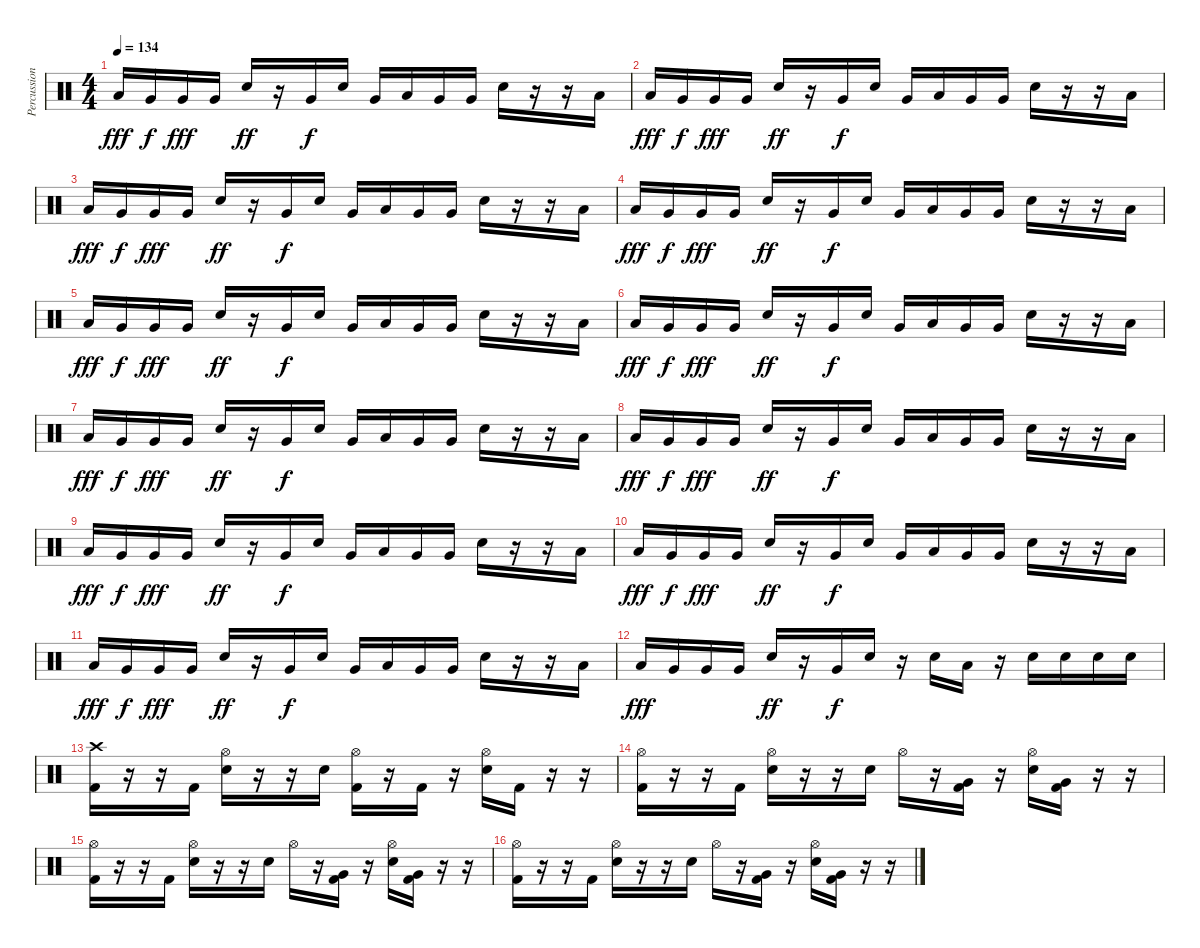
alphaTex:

\track ("Percussions" "Percussion") {instrument percussion}
\staff {score}
\articulation defaults
\ts (4 4)
\tempo 134
\clef neutral
\ks c "Low Tom (hit)".16{dy fff} "Very Low Tom (hit)".16{dy f} "Very Low Tom (hit)".16{dy fff} "Very Low Tom (hit)".16 "Electric Snare (hit)".16{dy ff}
r.16 "Very Low Tom (hit)".16{dy f} "Electric Snare (hit)".16 "Very Low Tom (hit)".16 "Low Tom (hit)".16 "Very Low Tom (hit)".16 "Very Low Tom (hit)".16 "Electric Snare (hit)".16 r.16 r.16 "Low Tom (hit)".16 |
"Low Tom (hit)".16{dy fff} "Very Low Tom (hit)".16{dy f} "Very Low Tom (hit)".16{dy fff} "Very Low Tom (hit)".16 "Electric Snare (hit)".16{dy ff} r.16 "Very Low Tom (hit)".16{dy f} "Electric Snare (hit)".16 "Very Low Tom (hit)".16 "Low Tom (hit)".16 "Very Low Tom (hit)".16 "Very Low Tom (hit)".16 "Electric Snare (hit)".16 r.16 r.16 "Low Tom (hit)".16 |
"Low Tom (hit)".16{dy fff} "Very Low Tom (hit)".16{dy f} "Very Low Tom (hit)".16{dy fff} "Very Low Tom (hit)".16 "Electric Snare (hit)".16{dy ff} r.16 "Very Low Tom (hit)".16{dy f} "Electric Snare (hit)".16 "Very Low Tom (hit)".16 "Low Tom (hit)".16 "Very Low Tom (hit)".16 "Very Low Tom (hit)".16 "Electric Snare (hit)".16 r.16 r.16 "Low Tom (hit)".16 |
"Low Tom (hit)".16{dy fff} "Very Low Tom (hit)".16{dy f} "Very Low Tom (hit)".16{dy fff} "Very Low Tom (hit)".16 "Electric Snare (hit)".16{dy ff} r.16 "Very Low Tom (hit)".16{dy f} "Electric Snare (hit)".16 "Very Low Tom (hit)".16 "Low Tom (hit)".16 "Very Low Tom (hit)".16 "Very Low Tom (hit)".16 "Electric Snare (hit)".16 r.16 r.16 "Low Tom (hit)".16 |
"Low Tom (hit)".16{dy fff} "Very Low Tom (hit)".16{dy f} "Very Low Tom (hit)".16{dy fff} "Very Low Tom (hit)".16 "Electric Snare (hit)".16{dy ff} r.16 "Very Low Tom (hit)".16{dy f} "Electric Snare (hit)".16 "Very Low Tom (hit)".16 "Low Tom (hit)".16 "Very Low Tom (hit)".16 "Very Low Tom (hit)".16 "Electric Snare (hit)".16 r.16 r.16 "Low Tom (hit)".16 |
"Low Tom (hit)".16{dy fff} "Very Low Tom (hit)".16{dy f} "Very Low Tom (hit)".16{dy fff} "Very Low Tom (hit)".16 "Electric Snare (hit)".16{dy ff} r.16 "Very Low Tom (hit)".16{dy f} "Electric Snare (hit)".16 "Very Low Tom (hit)".16 "Low Tom (hit)".16 "Very Low Tom (hit)".16 "Very Low Tom (hit)".16 "Electric Snare (hit)".16 r.16 r.16 "Low Tom (hit)".16 |
"Low Tom (hit)".16{dy fff} "Very Low Tom (hit)".16{dy f} "Very Low Tom (hit)".16{dy fff} "Very Low Tom (hit)".16 "Electric Snare (hit)".16{dy ff} r.16 "Very Low Tom (hit)".16{dy f} "Electric Snare (hit)".16 "Very Low Tom (hit)".16 "Low Tom (hit)".16 "Very Low Tom (hit)".16 "Very Low Tom (hit)".16 "Electric Snare (hit)".16 r.16 r.16 "Low Tom (hit)".16 |
"Low Tom (hit)".16{dy fff} "Very Low Tom (hit)".16{dy f} "Very Low Tom (hit)".16{dy fff} "Very Low Tom (hit)".16 "Electric Snare (hit)".16{dy ff} r.16 "Very Low Tom (hit)".16{dy f} "Electric Snare (hit)".16 "Very Low Tom (hit)".16 "Low Tom (hit)".16 "Very Low Tom (hit)".16 "Very Low Tom (hit)".16 "Electric Snare (hit)".16 r.16 r.16 "Low Tom (hit)".16 |
"Low Tom (hit)".16{dy fff} "Very Low Tom (hit)".16{dy f} "Very Low Tom (hit)".16{dy fff} "Very Low Tom (hit)".16 "Electric Snare (hit)".16{dy ff} r.16 "Very Low Tom (hit)".16{dy f} "Electric Snare (hit)".16 "Very Low Tom (hit)".16 "Low Tom (hit)".16 "Very Low Tom (hit)".16 "Very Low Tom (hit)".16 "Electric Snare (hit)".16 r.16 r.16 "Low Tom (hit)".16 |
"Low Tom (hit)".16{dy fff} "Very Low Tom (hit)".16{dy f} "Very Low Tom (hit)".16{dy fff} "Very Low Tom (hit)".16 "Electric Snare (hit)".16{dy ff} r.16 "Very Low Tom (hit)".16{dy f} "Electric Snare (hit)".16 "Very Low Tom (hit)".16 "Low Tom (hit)".16 "Very Low Tom (hit)".16 "Very Low Tom (hit)".16 "Electric Snare (hit)".16 r.16 r.16 "Low Tom (hit)".16 |
"Low Tom (hit)".16{dy fff} "Very Low Tom (hit)".16{dy f} "Very Low Tom (hit)".16{dy fff} "Very Low Tom (hit)".16 "Electric Snare (hit)".16{dy ff} r.16 "Very Low Tom (hit)".16{dy f} "Electric Snare (hit)".16 "Very Low Tom (hit)".16 "Low Tom (hit)".16 "Very Low Tom (hit)".16 "Very Low Tom (hit)".16 "Electric Snare (hit)".16 r.16 r.16 "Low Tom (hit)".16 |
"Low Tom (hit)".16{dy fff} "Very Low Tom (hit)".16 "Very Low Tom (hit)".16 "Very Low Tom (hit)".16 "Electric Snare (hit)".16{dy ff} r.16 "Very Low Tom (hit)".16{dy f} "Electric Snare (hit)".16 r.16 "Electric Snare (hit)".16 "Low Tom (hit)".16 r.16 "Electric Snare (hit)".16 "Electric Snare (hit)".16 "Electric Snare (hit)".16 "Electric Snare (hit)".16 |
("Crash high (hit)" "Kick (hit) 2").16 r.16 r.16 "Kick (hit) 2".16 ("Hi-Hat (open)" "Electric Snare (hit)").16 r.16 r.16 "Electric Snare (hit)".16 ("Hi-Hat (open)" "Kick (hit) 2").16 r.16 "Kick (hit) 2".16 r.16 ("Hi-Hat (open)" "Electric Snare (hit)").16 "Kick (hit) 2".16 r.16 r.16 |
("Hi-Hat (open)" "Kick (hit) 2").16 r.16 r.16 "Kick (hit) 2".16 ("Hi-Hat (open)" "Electric Snare (hit)").16 r.16 r.16 "Electric Snare (hit)".16 "Hi-Hat (open)".16 r.16 ("Very Low Tom (hit)" "Kick (hit) 2").16 r.16 ("Hi-Hat (open)" "Electric Snare (hit)").16 ("Very Low Tom (hit)" "Kick (hit) 2").16 r.16 r.16 |
("Hi-Hat (open)" "Kick (hit) 2").16 r.16 r.16 "Kick (hit) 2".16 ("Hi-Hat (open)" "Electric Snare (hit)").16 r.16 r.16 "Electric Snare (hit)".16 "Hi-Hat (open)".16 r.16 ("Very Low Tom (hit)" "Kick (hit) 2").16 r.16 ("Hi-Hat (open)" "Electric Snare (hit)").16 ("Very Low Tom (hit)" "Kick (hit) 2").16 r.16 r.16 |
("Hi-Hat (open)" "Kick (hit) 2").16 r.16 r.16 "Kick (hit) 2".16 ("Hi-Hat (open)" "Electric Snare (hit)").16 r.16 r.16 "Electric Snare (hit)".16 "Hi-Hat (open)".16 r.16 ("Very Low Tom (hit)" "Kick (hit) 2").16 r.16 ("Hi-Hat (open)" "Electric Snare (hit)").16 ("Very Low Tom (hit)" "Kick (hit) 2").16 r.16 r.16
